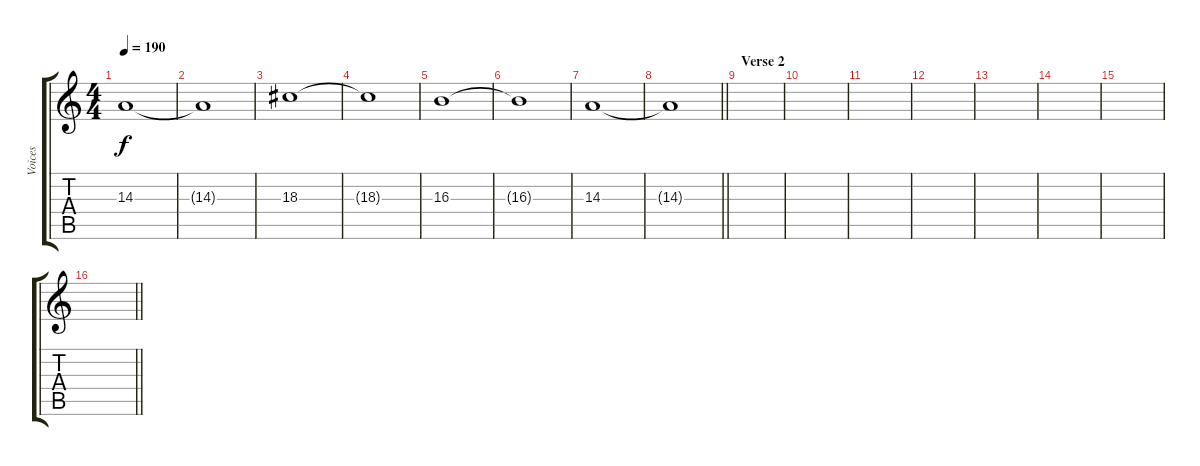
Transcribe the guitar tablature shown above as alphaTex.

\track ("Voices" "Voices") {instrument stringensemble1}
\staff {score tabs}
\tuning (E4 B3 G3 D3 A2 E2) {hide}
\ts (4 4)
\tempo 190
\clef g2
\ks c
14.3.1{dy f} |
14.3{t}.1 |
18.3.1 |
18.3{t}.1 |
16.3.1 |
16.3{t}.1 |
14.3.1 |
\barLineRight lightlight
14.3{t}.1 |
\section ("" "Verse 2")
|
|
|
|
|
|
|
\barLineRight lightlight
